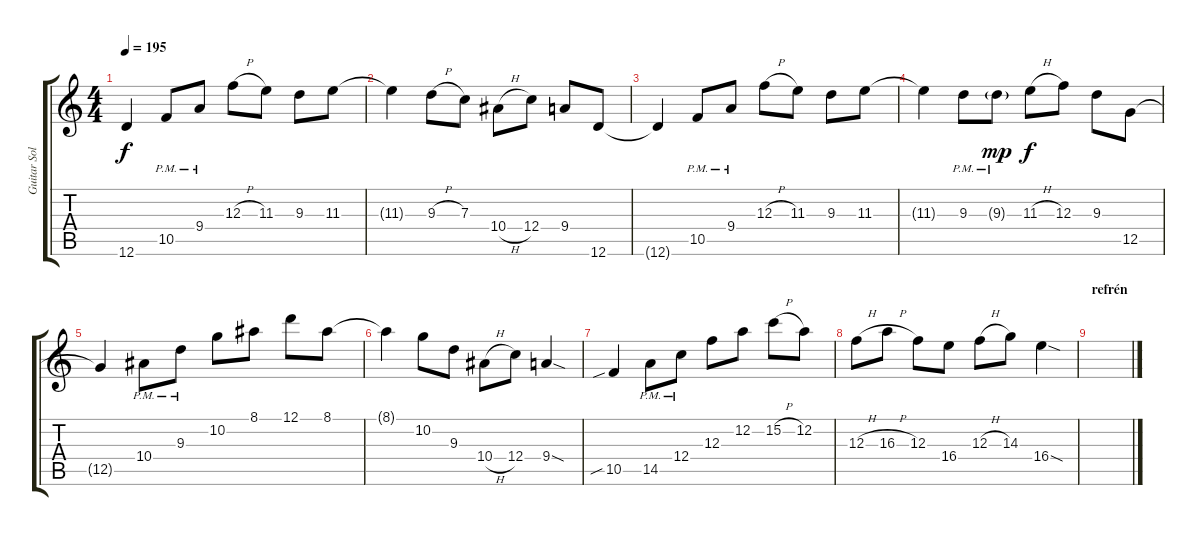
\track ("Guitar Solo" "Guitar Sol") {instrument distortionguitar}
\staff {score tabs}
\tuning (D4 A3 F3 C3 G2 D2) {hide}
\ts (4 4)
\tempo 195
\clef g2
\ks c
12.6.4{dy f volume 14 balance 13} 10.5{pm}.8 9.4{pm}.8 12.3{h}.8 11.3.8 9.3.8 11.3.8 |
11.3{t}.4 9.3{h}.8 7.3.8 10.4{h}.8 12.4.8 9.4.8 12.6.8 |
12.6{t}.4 10.5{pm}.8 9.4{pm}.8 12.3{h}.8 11.3.8 9.3.8 11.3.8 |
11.3{t}.4 9.3{pm}.8 9.3{g pm}.8{dy mp} 11.3{h}.8{dy f} 12.3.8 9.3.8 12.5.8 |
12.5{t}.4 10.4{pm}.8 9.3{pm}.8 10.2.8 8.1.8 12.1.8 8.1.8 |
8.1{t}.4 10.2.8 9.3.8 10.4{h}.8 12.4.8 9.4{sod}.4 |
10.5{sib}.4 14.5{pm}.8 12.4{pm}.8 12.3.8 12.2.8 15.2{h}.8 12.2.8 |
12.3{h}.8 16.3{h}.8 12.3.8 16.4.8 12.3{h}.8 14.3.8 16.4{sod}.4 |
\section ("" "refrén")
